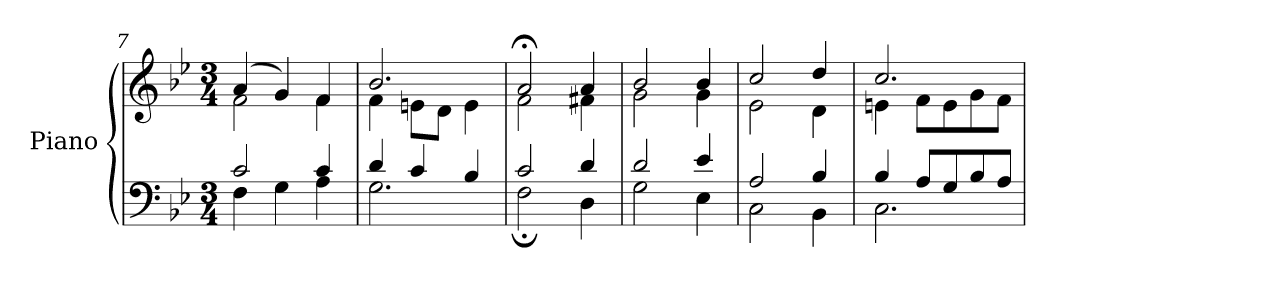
**kern	**kern
*part1	*part1
*staff2	*staff1
*I"Piano	*
*I'Pno	*
*clefF4	*clefG2
*k[b-e-]	*k[b-e-]
*M3/4	*M3/4
=7	=7
*^	*^
2c/	4F\	(>4a/	2f\
.	4G\	4g/)	.
4c/	4A\	4f/	4f\
=8	=8	=8	=8
4d/	2.G\	2.b-/	4f\
4c/	.	.	8en\L
.	.	.	8d\J
4B-/	.	.	4e\
=9	=9	=9	=9
2c/	2F;\	2a;</	2f\
4d/	4D\	4a/	4f#X\
=10	=10	=10	=10
2d/	2G\	2b-/	2g\
4e-/	4E-\	4b-/	4g\
=11	=11	=11	=11
2A/	2C\	2cc/	2e-\
4B-/	4BB-\	4dd/	4d\
=12	=12	=12	=12
4B-/	2.C\	2.cc/	4en\
8A/L	.	.	8f\L
8G/	.	.	8e\
8B-/	.	.	8g\
8A/J	.	.	8f\J
*v	*v	*	*
*	*v	*v
=	=
*-	*-
